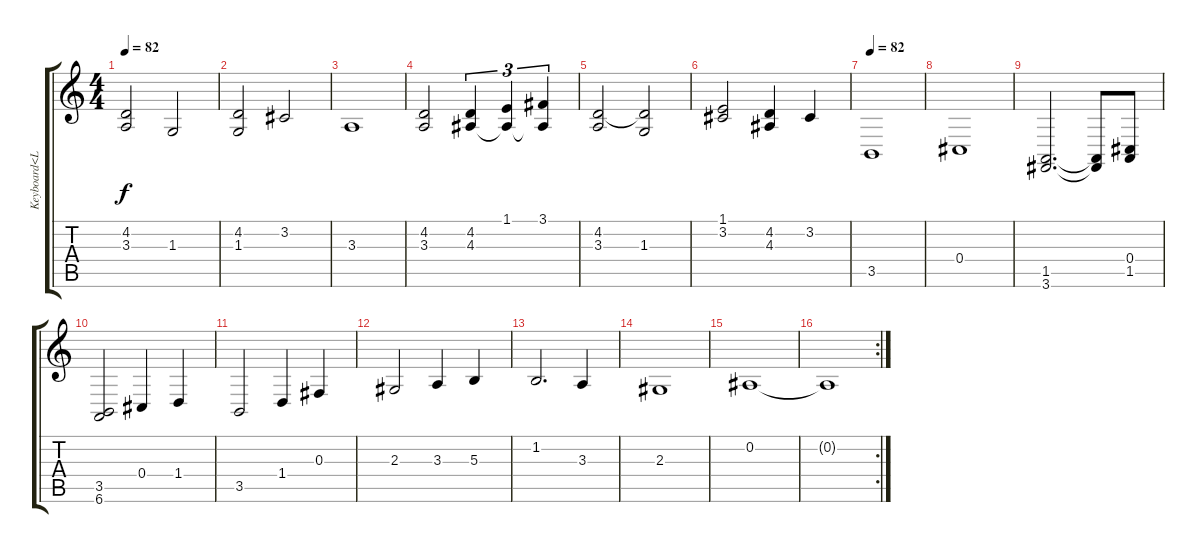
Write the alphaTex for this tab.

\track ("Keyboard<L>" "Keyboard<L") {instrument stringensemble1}
\staff {score tabs}
\tuning (Eb4 Bb3 Gb3 Db3 Ab2 Eb2) {hide}
\ts (4 4)
\tempo 82
\clef g2
\ks c
(4.2 3.3).2{dy f} 1.3.2 |
(4.2 1.3).2 3.2.2 |
3.3.1 |
(4.2 3.3).2 (4.2 4.3).4{tu (3 2)} (1.1 4.3{t}).4{tu (3 2)} (3.1 4.3{t}).4{tu (3 2)} |
(4.2 3.3).2 (4.2{t} 1.3).2 |
(1.1 3.2).2 (4.2 4.3).4 3.2.4 |
\tempo 82
3.5.1 |
0.4.1 |
(1.5 3.6).2{d} (1.5{t} 3.6{t}).8 (0.4 1.5).8 |
(3.5 6.6).2 0.4.4 1.4.4 |
3.5.2 1.4.4 0.3.4 |
2.3.2 3.3.4 5.3.4 |
1.2.2{d} 3.3.4 |
2.3.1 |
0.2.1 |
\rc 2
0.2{t}.1
